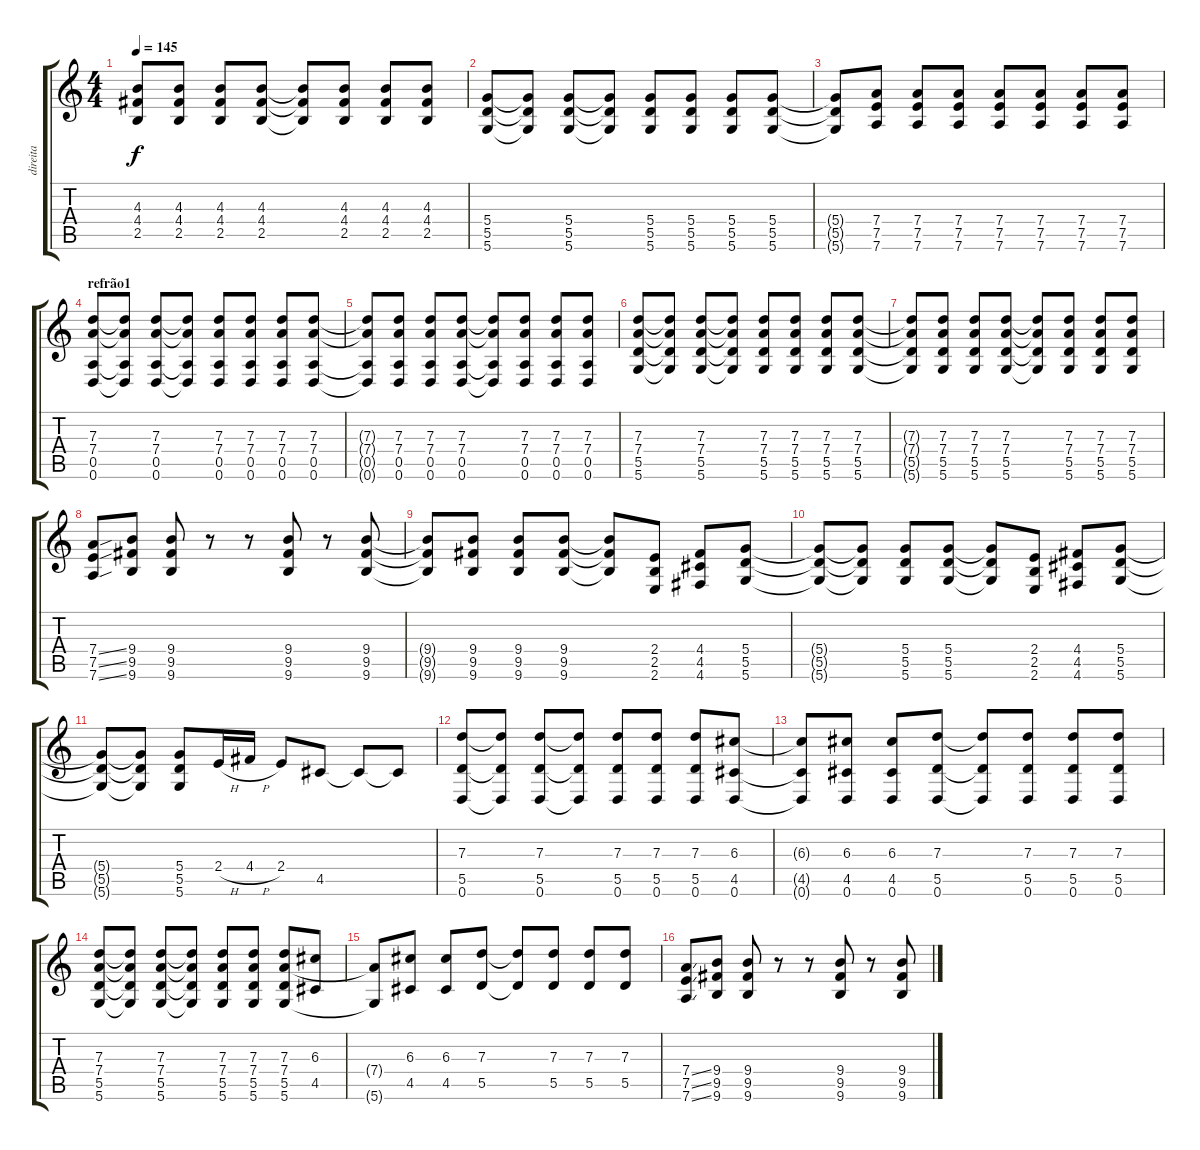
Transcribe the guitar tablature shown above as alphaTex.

\track ("direita" "direita") {instrument distortionguitar}
\staff {score tabs}
\tuning (E4 B3 G3 D3 A2 D2) {hide}
\ts (4 4)
\tempo 145
\clef g2
\ks c
(4.3{t} 4.4{t} 2.5{t}).8{dy f} (4.3 4.4 2.5).8 (4.3 4.4 2.5).8 (4.3 4.4 2.5).8 (4.3{t} 4.4{t} 2.5{t}).8 (4.3 4.4 2.5).8 (4.3 4.4 2.5).8 (4.3 4.4 2.5).8 |
(5.4 5.5 5.6).8 (5.4{t} 5.5{t} 5.6{t}).8 (5.4 5.5 5.6).8 (5.4{t} 5.5{t} 5.6{t}).8 (5.4 5.5 5.6).8 (5.4 5.5 5.6).8 (5.4 5.5 5.6).8 (5.4 5.5 5.6).8 |
(5.4{t} 5.5{t} 5.6{t}).8 (7.4 7.5 7.6).8 (7.4 7.5 7.6).8 (7.4 7.5 7.6).8 (7.4 7.5 7.6).8 (7.4 7.5 7.6).8 (7.4 7.5 7.6).8 (7.4 7.5 7.6).8 |
\section ("" "refrão1")
(7.3 7.4 0.5 0.6).8 (7.3{t} 7.4{t} 0.5{t} 0.6{t}).8 (7.3 7.4 0.5 0.6).8 (7.3{t} 7.4{t} 0.5{t} 0.6{t}).8 (7.3 7.4 0.5 0.6).8 (7.3 7.4 0.5 0.6).8 (7.3 7.4 0.5 0.6).8 (7.3 7.4 0.5 0.6).8 |
(7.3{t} 7.4{t} 0.5{t} 0.6{t}).8 (7.3 7.4 0.5 0.6).8 (7.3 7.4 0.5 0.6).8 (7.3 7.4 0.5 0.6).8 (7.3{t} 7.4{t} 0.5{t} 0.6{t}).8 (7.3 7.4 0.5 0.6).8 (7.3 7.4 0.5 0.6).8 (7.3 7.4 0.5 0.6).8 |
(7.3 7.4 5.5 5.6).8 (7.3{t} 7.4{t} 5.5{t} 5.6{t}).8 (7.3 7.4 5.5 5.6).8 (7.3{t} 7.4{t} 5.5{t} 5.6{t}).8 (7.3 7.4 5.5 5.6).8 (7.3 7.4 5.5 5.6).8 (7.3 7.4 5.5 5.6).8 (7.3 7.4 5.5 5.6).8 |
(7.3{t} 7.4{t} 5.5{t} 5.6{t}).8 (7.3 7.4 5.5 5.6).8 (7.3 7.4 5.5 5.6).8 (7.3 7.4 5.5 5.6).8 (7.3{t} 7.4{t} 5.5{t} 5.6{t}).8 (7.3 7.4 5.5 5.6).8 (7.3 7.4 5.5 5.6).8 (7.3 7.4 5.5 5.6).8 |
(7.4{ss} 7.5{ss} 7.6{ss}).8 (9.4 9.5 9.6).8 (9.4 9.5 9.6).8 r.8 r.8 (9.4 9.5 9.6).8 r.8 (9.4 9.5 9.6).8 |
(9.4{t} 9.5{t} 9.6{t}).8 (9.4 9.5 9.6).8 (9.4 9.5 9.6).8 (9.4 9.5 9.6).8 (9.4{t} 9.5{t} 9.6{t}).8 (2.4 2.5 2.6).8 (4.4 4.5 4.6).8 (5.4 5.5 5.6).8 |
(5.4{t} 5.5{t} 5.6{t}).8 (5.4{t} 5.5{t} 5.6{t}).8 (5.4 5.5 5.6).8 (5.4 5.5 5.6).8 (5.4{t} 5.5{t} 5.6{t}).8 (2.4 2.5 2.6).8 (4.4 4.5 4.6).8 (5.4 5.5 5.6).8 |
(5.4{t} 5.5{t} 5.6{t}).8 (5.4{t} 5.5{t} 5.6{t}).8 (5.4 5.5 5.6).8 2.4{h}.16 4.4{h}.16 2.4.8 4.5.8 4.5{t}.8 4.5{t}.8 |
(7.3 5.5 0.6).8 (7.3{t} 5.5{t} 0.6{t}).8 (7.3 5.5 0.6).8 (7.3{t} 5.5{t} 0.6{t}).8 (7.3 5.5 0.6).8 (7.3 5.5 0.6).8 (7.3 5.5 0.6).8 (6.3 4.5 0.6).8 |
(6.3{t} 4.5{t} 0.6{t}).8 (6.3 4.5 0.6).8 (6.3 4.5 0.6).8 (7.3 5.5 0.6).8 (7.3{t} 5.5{t} 0.6{t}).8 (7.3 5.5 0.6).8 (7.3 5.5 0.6).8 (7.3 5.5 0.6).8 |
(7.3 7.4 5.5 5.6).8 (7.3{t} 7.4{t} 5.5{t} 5.6{t}).8 (7.3 7.4 5.5 5.6).8 (7.3{t} 7.4{t} 5.5{t} 5.6{t}).8 (7.3 7.4 5.5 5.6).8 (7.3 7.4 5.5 5.6).8 (7.3 7.4 5.5 5.6).8 (6.3 4.5).8 |
(7.4{t} 5.6{t}).8 (6.3 4.5).8 (6.3 4.5).8 (7.3 5.5).8 (7.3{t} 5.5{t}).8 (7.3 5.5).8 (7.3 5.5).8 (7.3 5.5).8 |
(7.4{ss} 7.5{ss} 7.6{ss}).8 (9.4 9.5 9.6).8 (9.4 9.5 9.6).8 r.8 r.8 (9.4 9.5 9.6).8 r.8 (9.4 9.5 9.6).8
